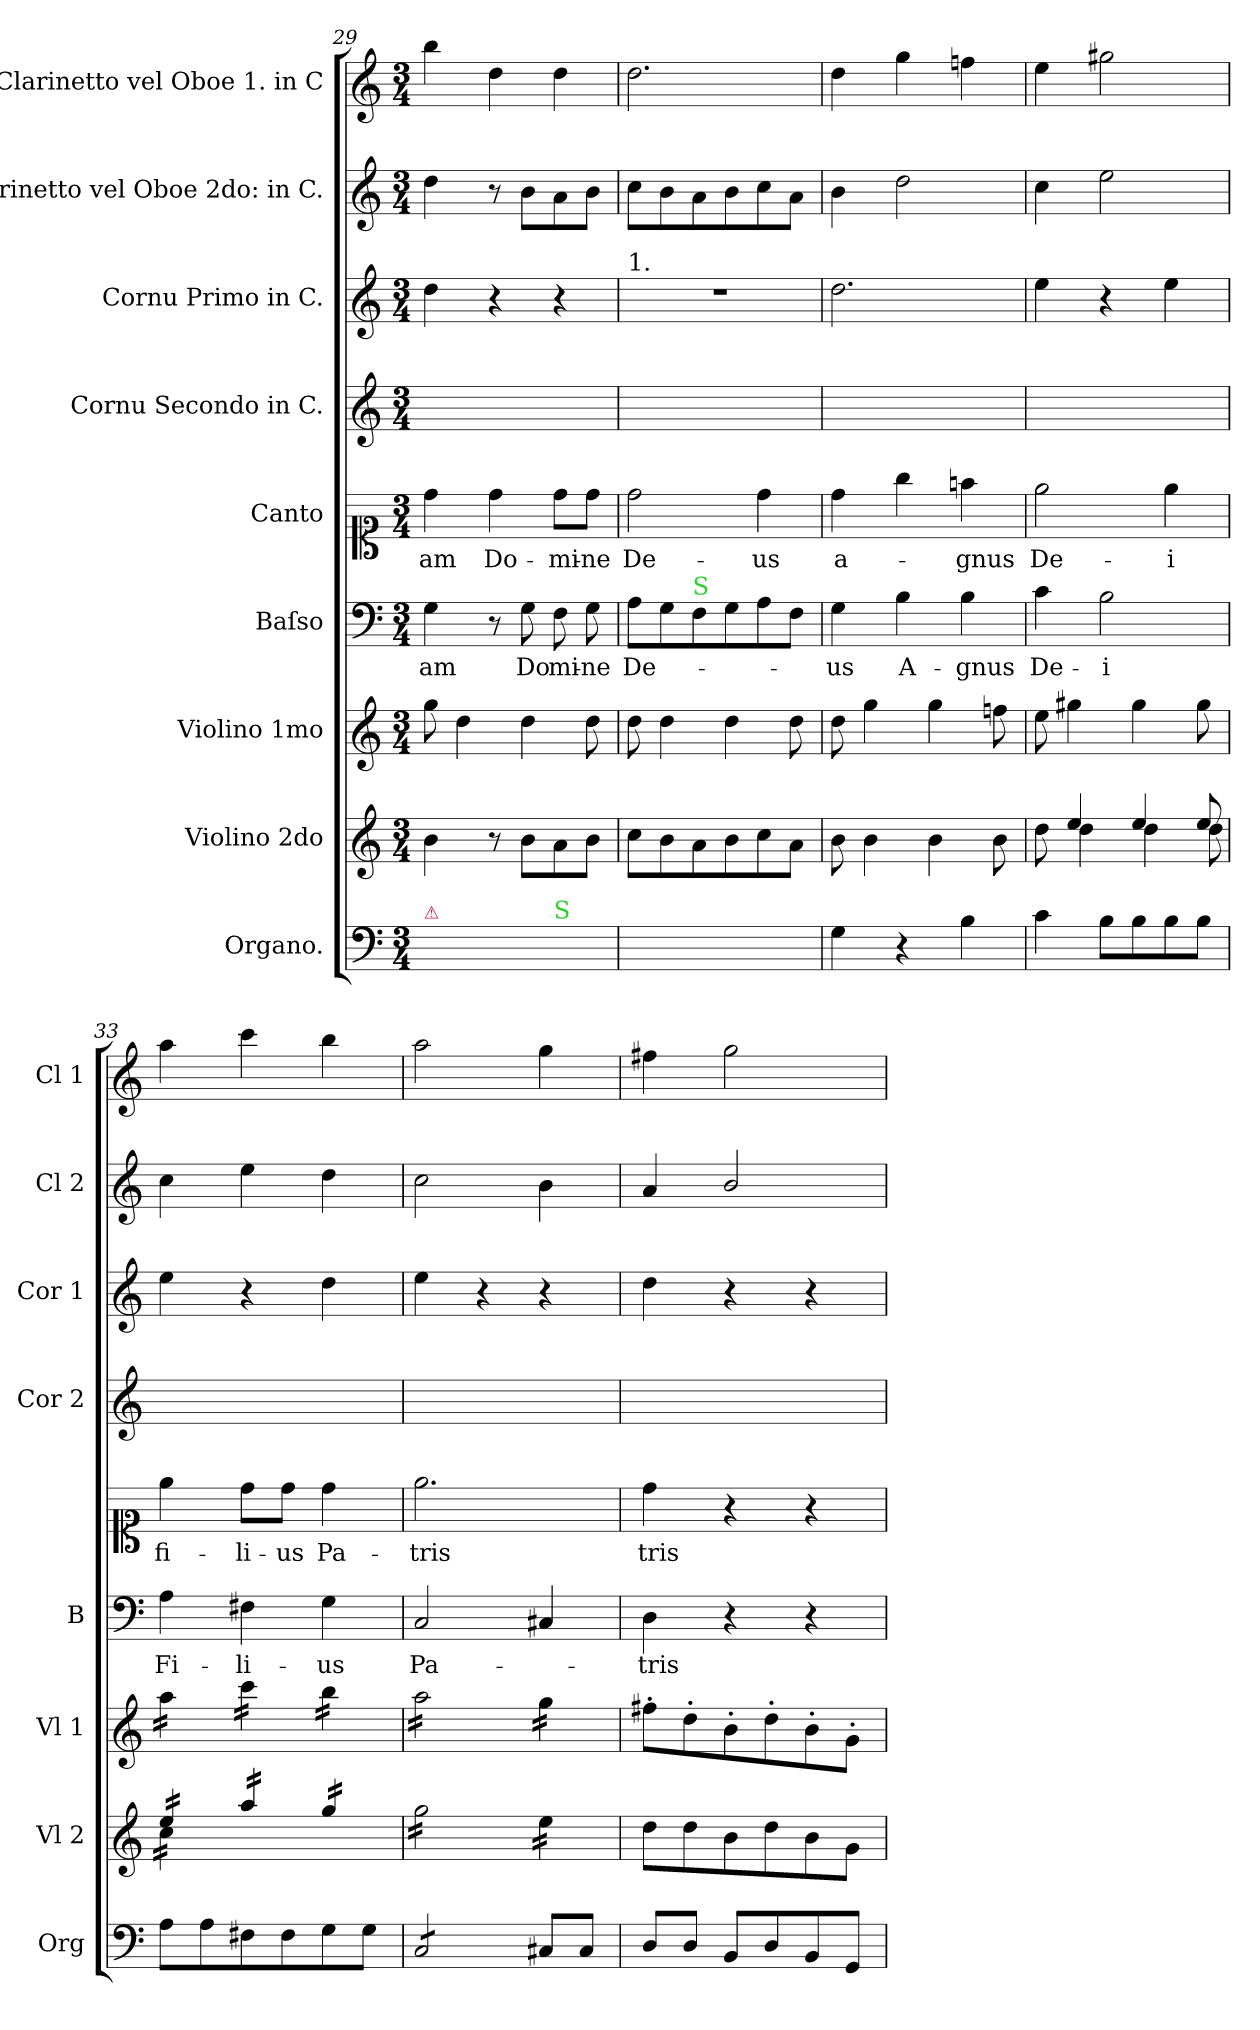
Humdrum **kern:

**kern	**kern	**kern	**kern	**text	**kern	**text	**kern	**kern	**kern	**kern
*part9	*part8	*part7	*part6	*part6	*part5	*part5	*part4	*part3	*part2	*part1
*staff9	*staff8	*staff7	*staff6	*staff6	*staff5	*staff5	*staff4	*staff3	*staff2	*staff1
*I"Organo.	*I"Violino 2do	*I"Violino 1mo	*I"Baſso	*	*I"Canto	*	*I"Cornu Secondo in C.	*I"Cornu Primo in C.	*I"Clarinetto vel Oboe 2do: in C.	*I"Clarinetto vel Oboe 1. in C
*I'Org	*I'Vl 2	*I'Vl 1	*I'B	*	*	*	*I'Cor 2	*I'Cor 1	*I'Cl 2	*I'Cl 1
*clefF4	*clefG2	*clefG2	*clefF4	*	*clefC1	*	*clefG2	*clefG2	*clefG2	*clefG2
*k[]	*k[]	*k[]	*k[]	*	*k[]	*	*k[]	*k[]	*k[]	*k[]
*M3/4	*M3/4	*M3/4	*M3/4	*	*M3/4	*	*M3/4	*M3/4	*M3/4	*M3/4
=29	=29	=29	=29	=29	=29	=29	=29	=29	=29	=29
!LO:TX:a:color=crimson:t=⚠	!	!	!	!	!	!	!	!	!	!
4G\yy	4b\	8gg\	4G\	-am	4dd\	-am	2.ryy	4dd\	4dd\	4bb\
.	.	4dd\	.	.	.	.	.	.	.	.
8ryy	8r	.	8r	.	4dd\	Do-	.	4r	8r	4dd\
8G\Lyy	8b\L	4dd\	8G\	Do-	.	.	.	.	8b\L	.
!LO:TX:a:color=limegreen:t=S	!	!	!	!	!	!	!	!	!	!
8F\yy	8a\	.	8F\	-mi-	8dd\L	-mi-	.	4r	8a\	4dd\
8G\Jyy	8b\J	8dd\	8G\	-ne	8dd\J	-ne	.	.	8b\J	.
=30	=30	=30	=30	=30	=30	=30	=30	=30	=30	=30
!	!	!	!	!	!	!	!	!LO:TX:a:t=1.	!	!
8B\Lyy	8cc\L	8dd\	8A\L	De-	2dd\	De-	2.ryy	2.r	8cc\L	2.dd\
8A\yy	8b\	4dd\	8G\	.	.	.	.	.	8b\	.
!	!	!	!LO:TX:a:color=limegreen:t=S	!	!	!	!	!	!	!
8F#X\yy	8a\	.	8F\	.	.	.	.	.	8a\	.
8G\yy	8b\	4dd\	8G\	.	.	.	.	.	8b\	.
8A\yy	8cc\	.	8A\	.	4dd\	-us	.	.	8cc\	.
8F#\Jyy	8a\J	8dd\	8F\J	.	.	.	.	.	8a\J	.
=31	=31	=31	=31	=31	=31	=31	=31	=31	=31	=31
4G\	8b\	8dd\	4G\	-us	4dd\	a-	2.ryy	2.dd\	4b\	4dd\
.	4b\	4gg\	.	.	.	.	.	.	.	.
4r	.	.	4B\	A-	4gg\	.	.	.	2dd\	4gg\
.	4b\	4gg\	.	.	.	.	.	.	.	.
4B\	.	.	4B\	-gnus	4ffn\	-gnus	.	.	.	4ffn\
.	8b\	8ffn\	.	.	.	.	.	.	.	.
=32	=32	=32	=32	=32	=32	=32	=32	=32	=32	=32
*	*^	*	*	*	*	*	*	*	*	*
4c\	8ryy	8dd\	8ee\	4c\	De-	2ee\	De-	2.ryy	4ee\	4cc\	4ee\
.	4ee/	4dd\	4gg#X\	.	.	.	.	.	.	.	.
8B\L	.	.	.	2B\	-i	.	.	.	4r	2ee\	2gg#X\
8B\	4ee/	4dd\	4gg#\	.	.	.	.	.	.	.	.
8B\	.	.	.	.	.	4ee\	-i	.	4ee\	.	.
8B\J	8ee/	8dd\	8gg#\	.	.	.	.	.	.	.	.
=33	=33	=33	=33	=33	=33	=33	=33	=33	=33	=33	=33
*	*tremolo	*	*	*	*	*	*	*	*	*	*
*	*	*	*tremolo	*	*	*	*	*	*	*	*
8A\L	16ee/LL	16cc\LL	16aa\LL	4A\	Fi-	4ee\	fi-	2.ryy	4ee\	4cc\	4aa\
.	16ee/	16cc\	16aa\	.	.	.	.	.	.	.	.
8A\	16ee/	16cc\	16aa\	.	.	.	.	.	.	.	.
.	16ee/JJ	16cc\JJ	16aa\JJ	.	.	.	.	.	.	.	.
8F#X\	16aa/LL	2ryy	16ccc\LL	4F#X\	-li-	8dd\L	-li-	.	4r	4ee\	4ccc\
.	16aa/	.	16ccc\	.	.	.	.	.	.	.	.
8F#\	16aa/	.	16ccc\	.	.	8dd\J	-us	.	.	.	.
.	16aa/JJ	.	16ccc\JJ	.	.	.	.	.	.	.	.
8G\	16gg/LL	.	16bb\LL	4G\	-us	4dd\	Pa-	.	4dd\	4dd\	4bb\
.	16gg/	.	16bb\	.	.	.	.	.	.	.	.
8G\J	16gg/	.	16bb\	.	.	.	.	.	.	.	.
.	16gg/JJ	.	16bb\JJ	.	.	.	.	.	.	.	.
*	*v	*v	*	*	*	*	*	*	*	*	*
=34	=34	=34	=34	=34	=34	=34	=34	=34	=34	=34
*tremolo	*	*	*	*	*	*	*	*	*	*
8C/L	16gg\LL	16aa\LL	2C/	Pa-	2.ee\	-tris	2.ryy	4ee\	2cc\	2aa\
.	16gg\	16aa\	.	.	.	.	.	.	.	.
8C/	16gg\	16aa\	.	.	.	.	.	.	.	.
.	16gg\	16aa\	.	.	.	.	.	.	.	.
8C/	16gg\	16aa\	.	.	.	.	.	4r	.	.
.	16gg\	16aa\	.	.	.	.	.	.	.	.
8C/J	16gg\	16aa\	.	.	.	.	.	.	.	.
*Xtremolo	*	*	*	*	*	*	*	*	*	*
.	16gg\JJ	16aa\JJ	.	.	.	.	.	.	.	.
8C#X/L	16ee\LL	16gg\LL	4C#X/	.	.	.	.	4r	4b\	4gg\
.	16ee\	16gg\	.	.	.	.	.	.	.	.
8C#/J	16ee\	16gg\	.	.	.	.	.	.	.	.
.	16ee\JJ	16gg\JJ	.	.	.	.	.	.	.	.
*	*	*Xtremolo	*	*	*	*	*	*	*	*
*	*Xtremolo	*	*	*	*	*	*	*	*	*
=35	=35	=35	=35	=35	=35	=35	=35	=35	=35	=35
8D/L	8dd\L	8ff#X'\L	4D\	-tris	4dd\	-tris	2.ryy	4dd\	4a/	4ff#X\
8D/J	8dd\	8dd'\	.	.	.	.	.	.	.	.
8BB/L	8b\	8b'\	4r	.	4r	.	.	4r	2b/	2gg\
8D/	8dd\	8dd'\	.	.	.	.	.	.	.	.
8BB/	8b\	8b'\	4r	.	4r	.	.	4r	.	.
8GG/J	8g\J	8g'\J	.	.	.	.	.	.	.	.
=	=	=	=	=	=	=	=	=	=	=
*-	*-	*-	*-	*-	*-	*-	*-	*-	*-	*-
